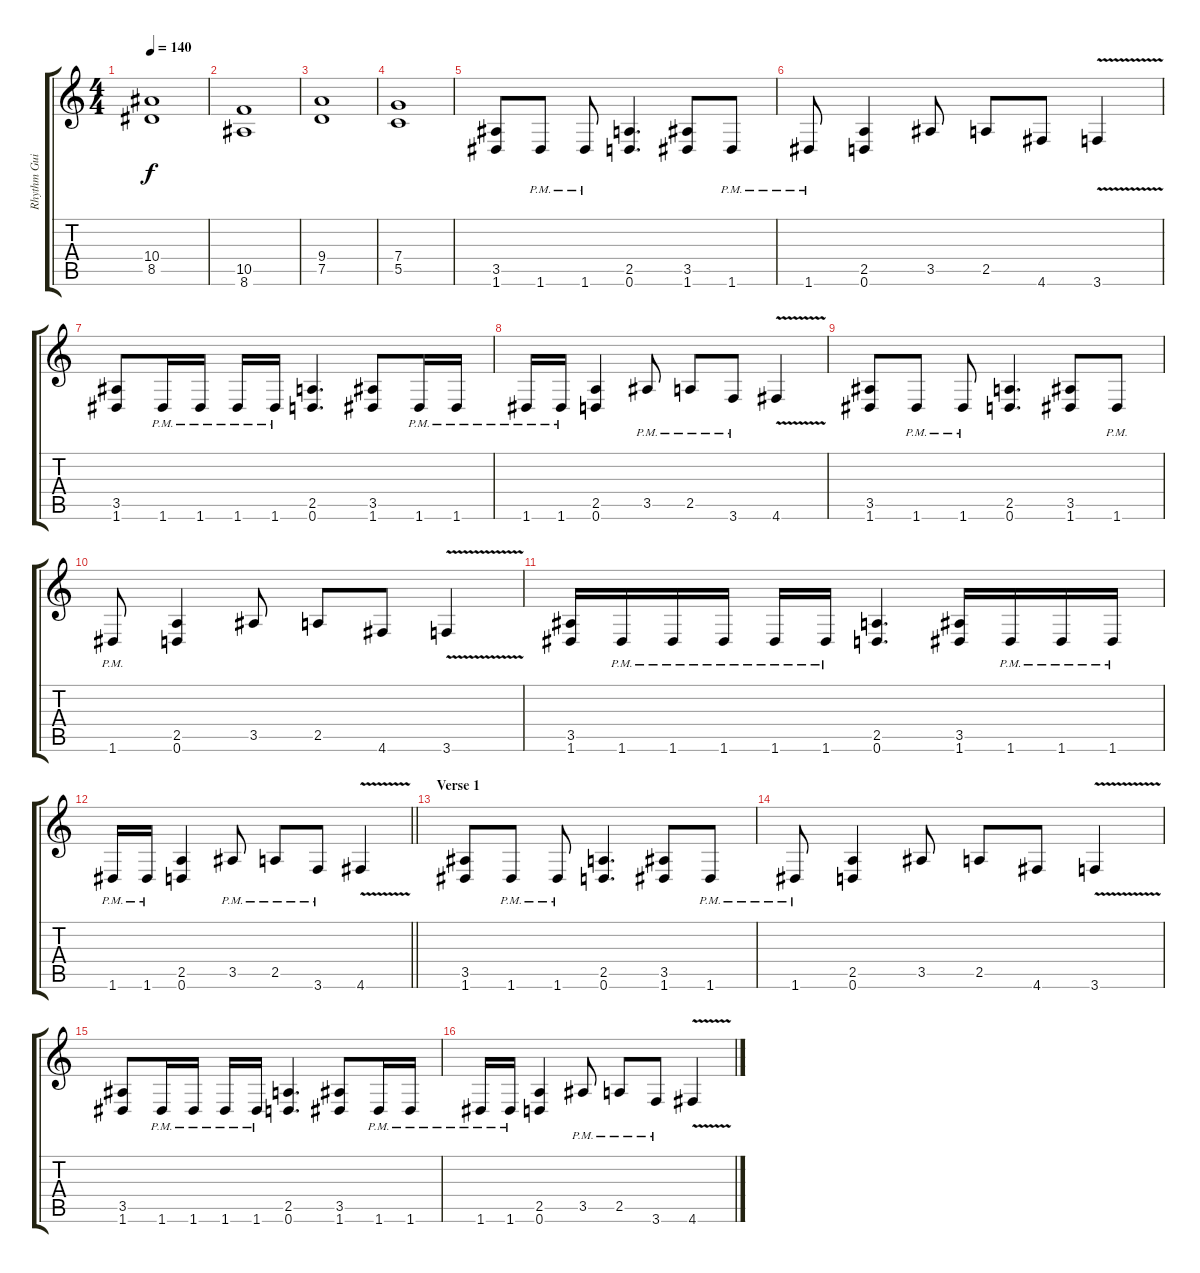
\track ("Rhythm Guitar" "Rhythm Gui") {instrument distortionguitar}
\staff {score tabs}
\tuning (D4 A3 F3 C3 G2 D2) {hide}
\ts (4 4)
\tempo 140
\clef g2
\ks c
(10.4 8.5).1{dy f} |
(10.5 8.6).1 |
(9.4 7.5).1 |
(7.4 5.5).1 |
(3.5 1.6).8 1.6{pm}.8 1.6{pm}.8 (2.5 0.6).4{d} (3.5 1.6).8 1.6{pm}.8 |
1.6{pm}.8 (2.5 0.6).4 3.5.8 2.5.8 4.6.8 3.6{v}.4 |
(3.5 1.6).8 1.6{pm}.16 1.6{pm}.16 1.6{pm}.16 1.6{pm}.16 (2.5 0.6).4{d} (3.5 1.6).8 1.6{pm}.16 1.6{pm}.16 |
1.6{pm}.16 1.6{pm}.16 (2.5 0.6).4 3.5{pm}.8 2.5{pm}.8 3.6{pm}.8 4.6{v}.4 |
(3.5 1.6).8 1.6{pm}.8 1.6{pm}.8 (2.5 0.6).4{d} (3.5 1.6).8 1.6{pm}.8 |
1.6{pm}.8 (2.5 0.6).4 3.5.8 2.5.8 4.6.8 3.6{v}.4 |
(3.5 1.6).16 1.6{pm}.16 1.6{pm}.16 1.6{pm}.16 1.6{pm}.16 1.6{pm}.16 (2.5 0.6).4{d} (3.5 1.6).16 1.6{pm}.16 1.6{pm}.16 1.6{pm}.16 |
\barLineRight lightlight
1.6{pm}.16 1.6{pm}.16 (2.5 0.6).4 3.5{pm}.8 2.5{pm}.8 3.6{pm}.8 4.6{v}.4 |
\section ("" "Verse 1")
(3.5 1.6).8 1.6{pm}.8 1.6{pm}.8 (2.5 0.6).4{d} (3.5 1.6).8 1.6{pm}.8 |
1.6{pm}.8 (2.5 0.6).4 3.5.8 2.5.8 4.6.8 3.6{v}.4 |
(3.5 1.6).8 1.6{pm}.16 1.6{pm}.16 1.6{pm}.16 1.6{pm}.16 (2.5 0.6).4{d} (3.5 1.6).8 1.6{pm}.16 1.6{pm}.16 |
1.6{pm}.16 1.6{pm}.16 (2.5 0.6).4 3.5{pm}.8 2.5{pm}.8 3.6{pm}.8 4.6{v}.4
